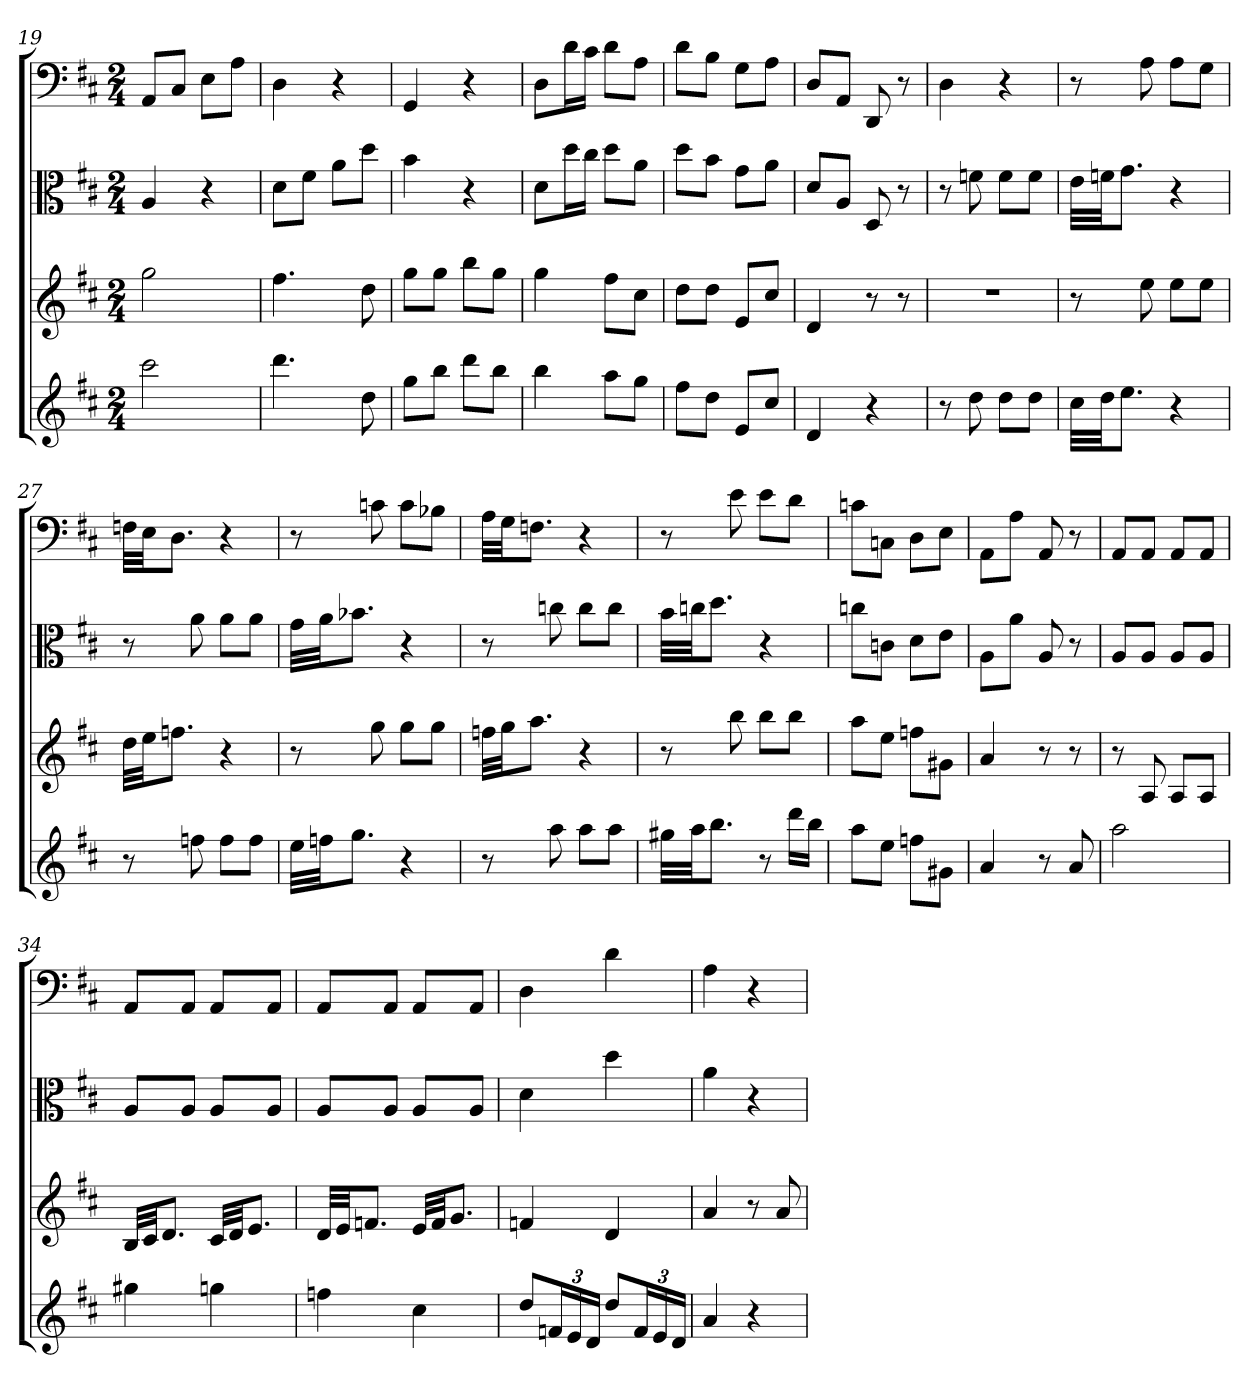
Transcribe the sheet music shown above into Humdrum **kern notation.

**kern	**kern	**kern	**kern
*part4	*part3	*part2	*part1
*staff4	*staff3	*staff2	*staff1
*	*	*clefC3	*clefF4
*k[f#c#]	*k[f#c#]	*k[f#c#]	*k[f#c#]
*D:	*D:	*D:	*D:
*M2/4	*M2/4	*M2/4	*M2/4
=19	=19	=19	=19
2ccc#	2gg	4A	8AA/L
.	.	.	8C#/J
.	.	4r	8E\L
.	.	.	8A\J
=20	=20	=20	=20
4.ddd	4.ff#	8d\L	4D
.	.	8f#\J	.
.	.	8a\L	4r
8dd	8dd	8dd\J	.
=21	=21	=21	=21
8ggL	8ggL	4b	4GG
8bbJ	8ggJ	.	.
8dddL	8bbL	4r	4r
8bbJ	8ggJ	.	.
=22	=22	=22	=22
4bb	4gg	8d\L	8D\L
.	.	16dd\L	16d\L
.	.	16cc#\JJ	16c#\JJ
8aaL	8ff#L	8dd\L	8d\L
8ggJ	8cc#J	8a\J	8A\J
=23	=23	=23	=23
8ff#L	8ddL	8dd\L	8d\L
8ddJ	8ddJ	8b\J	8B\J
8eL	8eL	8g\L	8G\L
8cc#J	8cc#J	8a\J	8A\J
=24	=24	=24	=24
4d	4d	8d/L	8D/L
.	.	8A/J	8AA/J
4r	8r	8D	8DD
.	8r	8r	8r
=25	=25	=25	=25
8r	2r	8r	4D
8dd	.	8fn	.
8ddL	.	8f\L	4r
8ddJ	.	8f\J	.
=26	=26	=26	=26
32cc#LLL	8r	32e\LLL	8r
32ddJJ	.	32fn\JJ	.
8.eeJ	.	8.g\J	.
.	8ee	.	8A
4r	8eeL	4r	8A\L
.	8eeJ	.	8G\J
=27	=27	=27	=27
8r	32ddLLL	8r	32Fn\LLL
.	32eeJJ	.	32E\JJ
.	8.ffnJ	.	8.D\J
8ffn	.	8a	.
8ffL	4r	8a\L	4r
8ffJ	.	8a\J	.
=28	=28	=28	=28
32eeLLL	8r	32g\LLL	8r
32ffnJJ	.	32a\JJ	.
8.ggJ	.	8.b-X\J	.
.	8gg	.	8cn
4r	8ggL	4r	8c\L
.	8ggJ	.	8B-X\J
=29	=29	=29	=29
8r	32ffnLLL	8r	32A\LLL
.	32ggJJ	.	32G\JJ
.	8.aaJ	.	8.Fn\J
8aa	.	8ccn	.
8aaL	4r	8cc\L	4r
8aaJ	.	8cc\J	.
=30	=30	=30	=30
32gg#XLLL	8r	32b\LLL	8r
32aaJJ	.	32ccn\JJ	.
8.bbJ	.	8.dd\J	.
.	8bb	.	8e
8r	8bbL	4r	8e\L
16dddLL	8bbJ	.	8d\J
16bbJJ	.	.	.
=31	=31	=31	=31
8aaL	8aaL	8ccn\L	8cn\L
8eeJ	8eeJ	8cn\J	8Cn\J
8ffnL	8ffnL	8d\L	8D\L
8g#XJ	8g#XJ	8e\J	8E\J
=32	=32	=32	=32
4a	4a	8A\L	8AA\L
.	.	8a\J	8A\J
8r	8r	8A	8AA
8a	8r	8r	8r
=33	=33	=33	=33
2aa	8r	8A/L	8AA/L
.	8A	8A/J	8AA/J
.	8AL	8A/L	8AA/L
.	8AJ	8A/J	8AA/J
=34	=34	=34	=34
4gg#X	32BLLL	8A/L	8AA/L
.	32c#JJ	.	.
.	8.dJ	.	.
.	.	8A/J	8AA/J
4ggn	32c#LLL	8A/L	8AA/L
.	32dJJ	.	.
.	8.eJ	.	.
.	.	8A/J	8AA/J
=35	=35	=35	=35
4ffn	32dLLL	8A/L	8AA/L
.	32eJJ	.	.
.	8.fnJ	.	.
.	.	8A/J	8AA/J
4cc#	32eLLL	8A/L	8AA/L
.	32fJJ	.	.
.	8.gJ	.	.
.	.	8A/J	8AA/J
=36	=36	=36	=36
8ddL	4fn	4d	4D
24fnL	.	.	.
24e	.	.	.
24dJJ	.	.	.
8ddL	4d	4dd	4d
24fL	.	.	.
24e	.	.	.
24dJJ	.	.	.
=37	=37	=37	=37
4a	4a	4a	4A
4r	8r	4r	4r
.	8a	.	.
=	=	=	=
*-	*-	*-	*-
